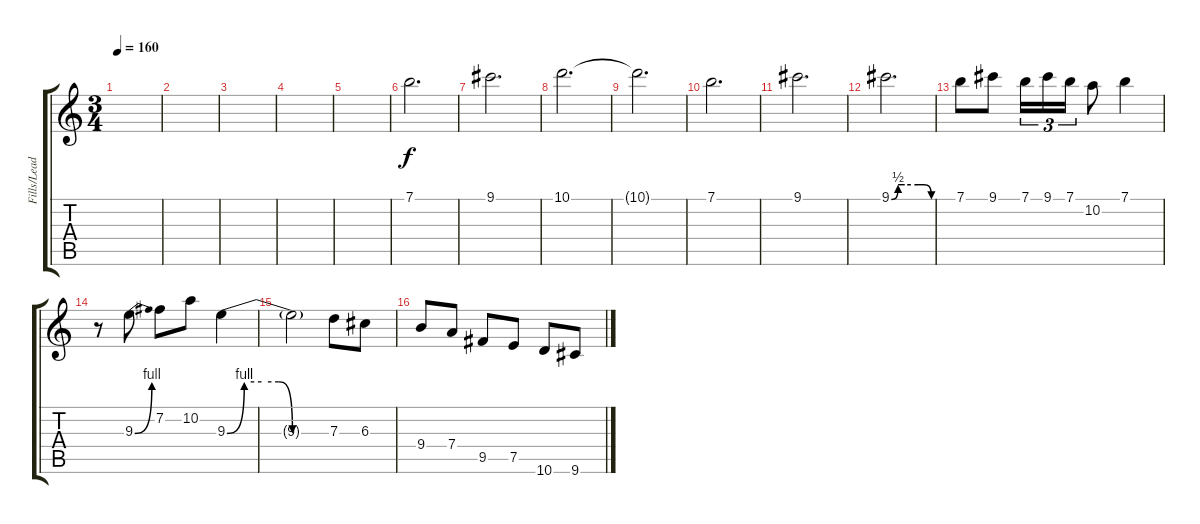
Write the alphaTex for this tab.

\track ("Fills/Leads" "Fills/Lead") {instrument distortionguitar}
\staff {score tabs}
\tuning (E4 B3 G3 D3 A2 E2) {hide}
\ts (3 4)
\tempo 160
\clef g2
\ks c
|
|
|
|
|
7.1.2{d} |
9.1.2{d} |
10.1.2{d} |
10.1{t}.2{d} |
7.1.2{d} |
9.1.2{d} |
9.1{be (custom 0 0 10 2 20 2 40 2 49 2 60 0)}.2{d} |
7.1.8 9.1.8 7.1.16{tu (3 2)} 9.1.16{tu (3 2)} 7.1.16{tu (3 2)} 10.2.8 7.1.4 |
r.8 9.3{be (bend 0 0 60 4)}.8 7.2.8 10.2.8 9.3{be (custom 0 0 10 4 20 4 30 4 38 0 60 0)}.4 |
9.3{t}.2 7.3.8 6.3.8 |
9.4.8 7.4.8 9.5.8 7.5.8 10.6.8 9.6.8
